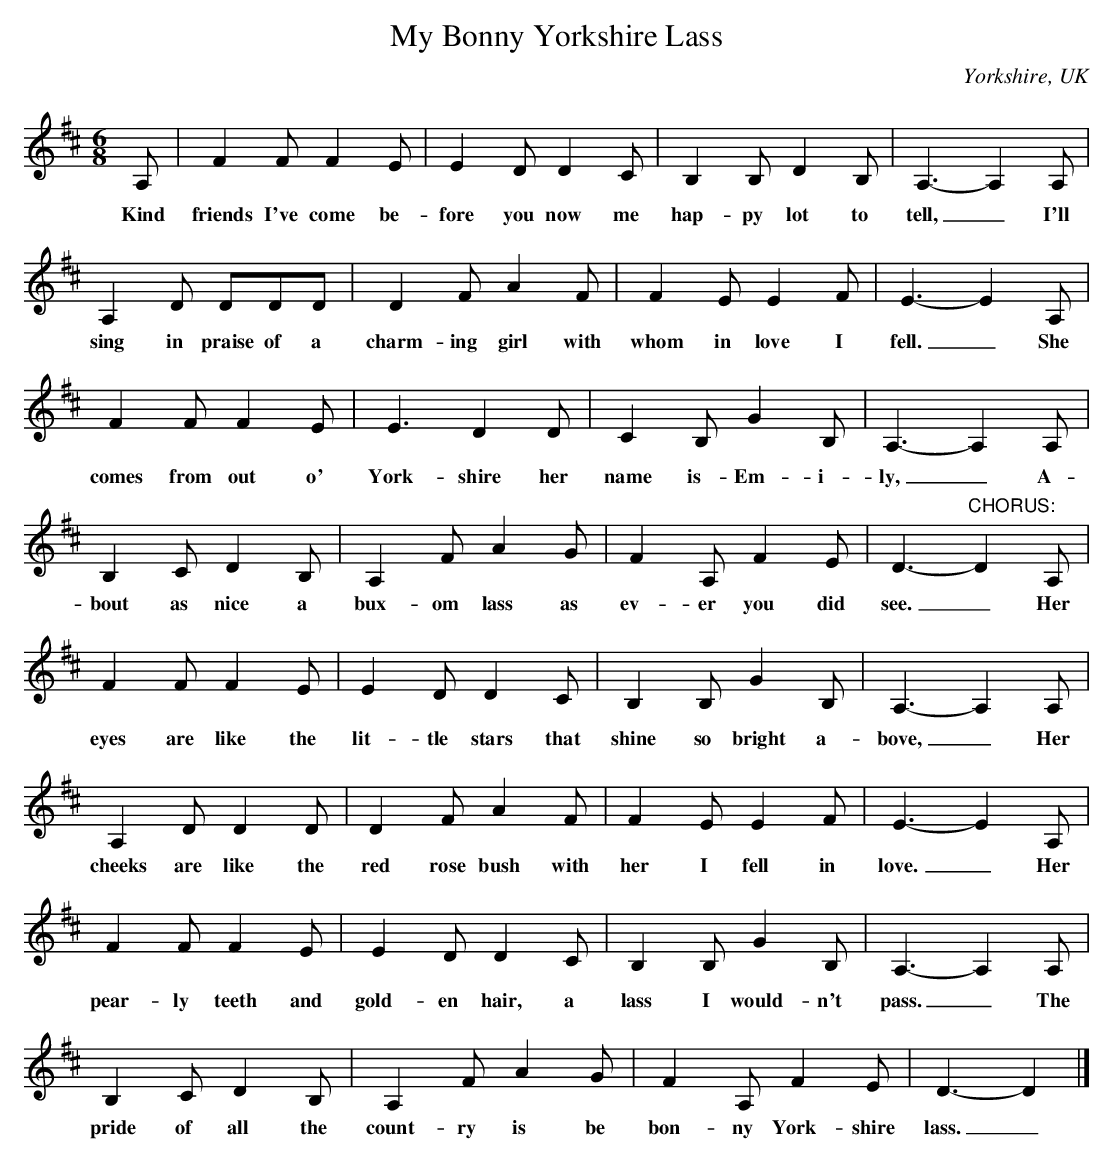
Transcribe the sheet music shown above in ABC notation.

X:1
T:My Bonny Yorkshire Lass
O:Yorkshire, UK
M:6/8
L:1/4
K:D
A,/|F F/ F E/|E D/ D C/|B, B,/ D B,/|A,3/2- A, A,/|
w: Kind friends I've come be- fore you now me hap- py lot to tell,_ I'll
A, D/ D/D/D/|D F/ A F/|F E/ E F/|E3/2- E A,/|
w: sing in praise of a charm- ing girl with whom in love I fell._ She
F F/ F E/|E3/2 D D/|C B,/ G B,/|A,3/2- A, A,/|
w: comes from out o' York- shire her name is- Em-i- ly,_ A-
B, C/ D B,/|A, F/ A G/|F A,/ F E/|D3/2- "CHORUS:"D A,/|
w: bout as nice a bux- om lass as ev- er you did see._ Her
F F/ F E/|E D/ D C/|B, B,/ G B,/|A,3/2- A, A,/|
w: eyes are like the lit- tle stars that shine so bright a- bove,_ Her
A, D/ D D/|D F/ A F/|F E/ E F/|E3/2- E A,/|
w: cheeks are like the red rose bush with her I fell in love._ Her
F F/ F E/|E D/ D C/|B, B,/ G B,/|A,3/2- A, A,/|
w: pear- ly teeth and gold- en hair, a lass I would- n't pass._ The
B, C/ D B,/|A, F/ A G/|F A,/ F E/|D3/2- D|]
w: pride of all the count- ry is be bon- ny York- shire lass._
